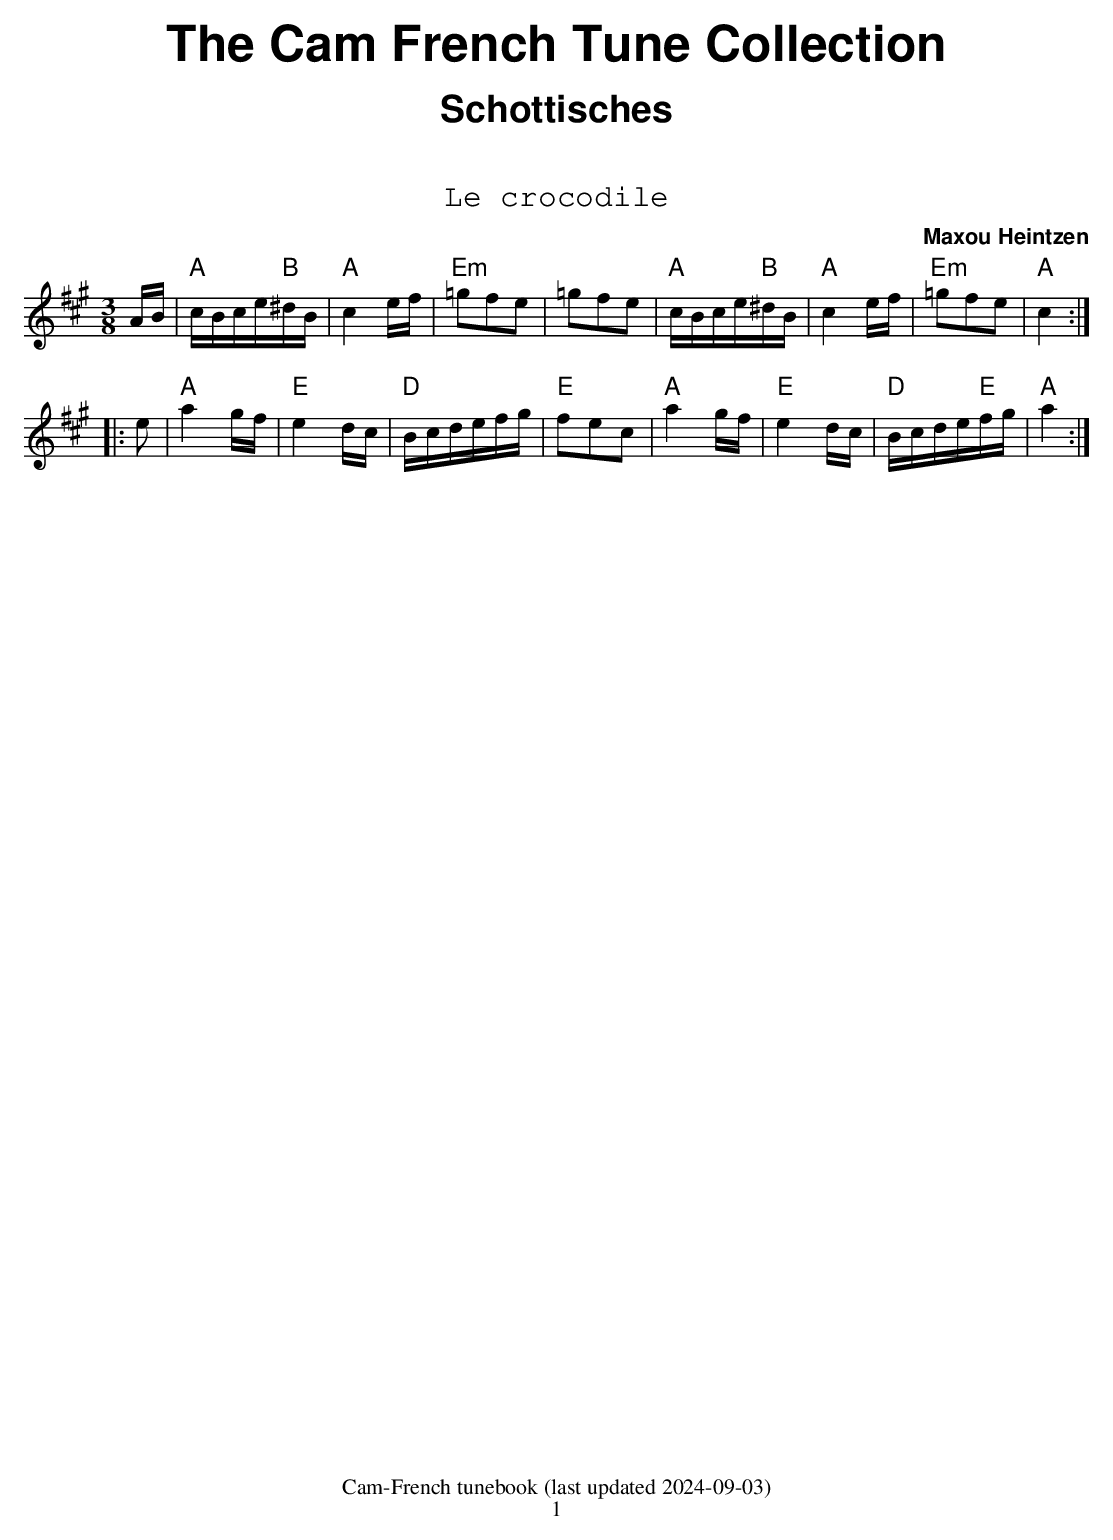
X:1
T:Le crocodile
C:Maxou Heintzen
M:3/8
L:1/16
K:Amaj
AB |\
"A"cBce"B"^dB | "A"c4ef | "Em"=g2f2e2 | =g2f2e2 | \
"A"cBce"B"^dB | "A"c4ef | "Em"=g2f2e2 | "A"c4 :|
|: e2 |\
"A"a4gf | "E"e4dc | "D"Bcdefg | "E"f2e2c2 | \
"A"a4gf |"E" e4dc | "D"Bcde"E"fg | "A"a4 :|
